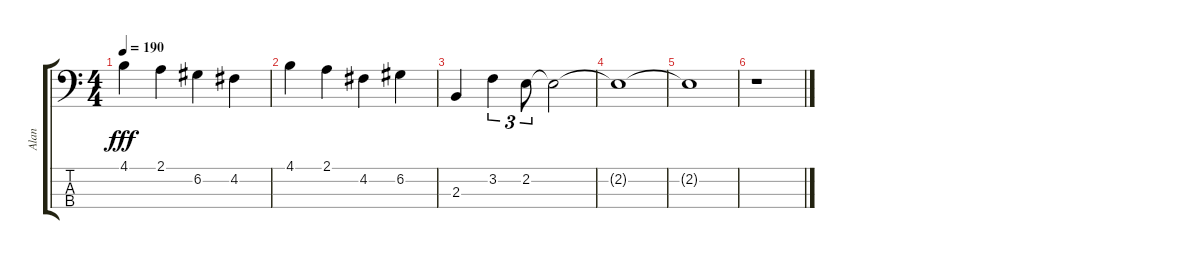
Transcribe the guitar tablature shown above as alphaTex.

\track ("Alan" "Alan") {instrument electricbassfinger}
\staff {score tabs}
\tuning (G2 D2 A1 E1) {hide}
\ts (4 4)
\tempo 190
\clef f4
\ks c
4.1.4{dy fff} 2.1.4 6.2.4 4.2.4 |
4.1.4 2.1.4 4.2.4 6.2.4 |
2.3.4 3.2.4{tu (3 2)} 2.2.8{tu (3 2)} 2.2{t}.2 |
2.2{t}.1 |
2.2{t}.1 |
r.1
